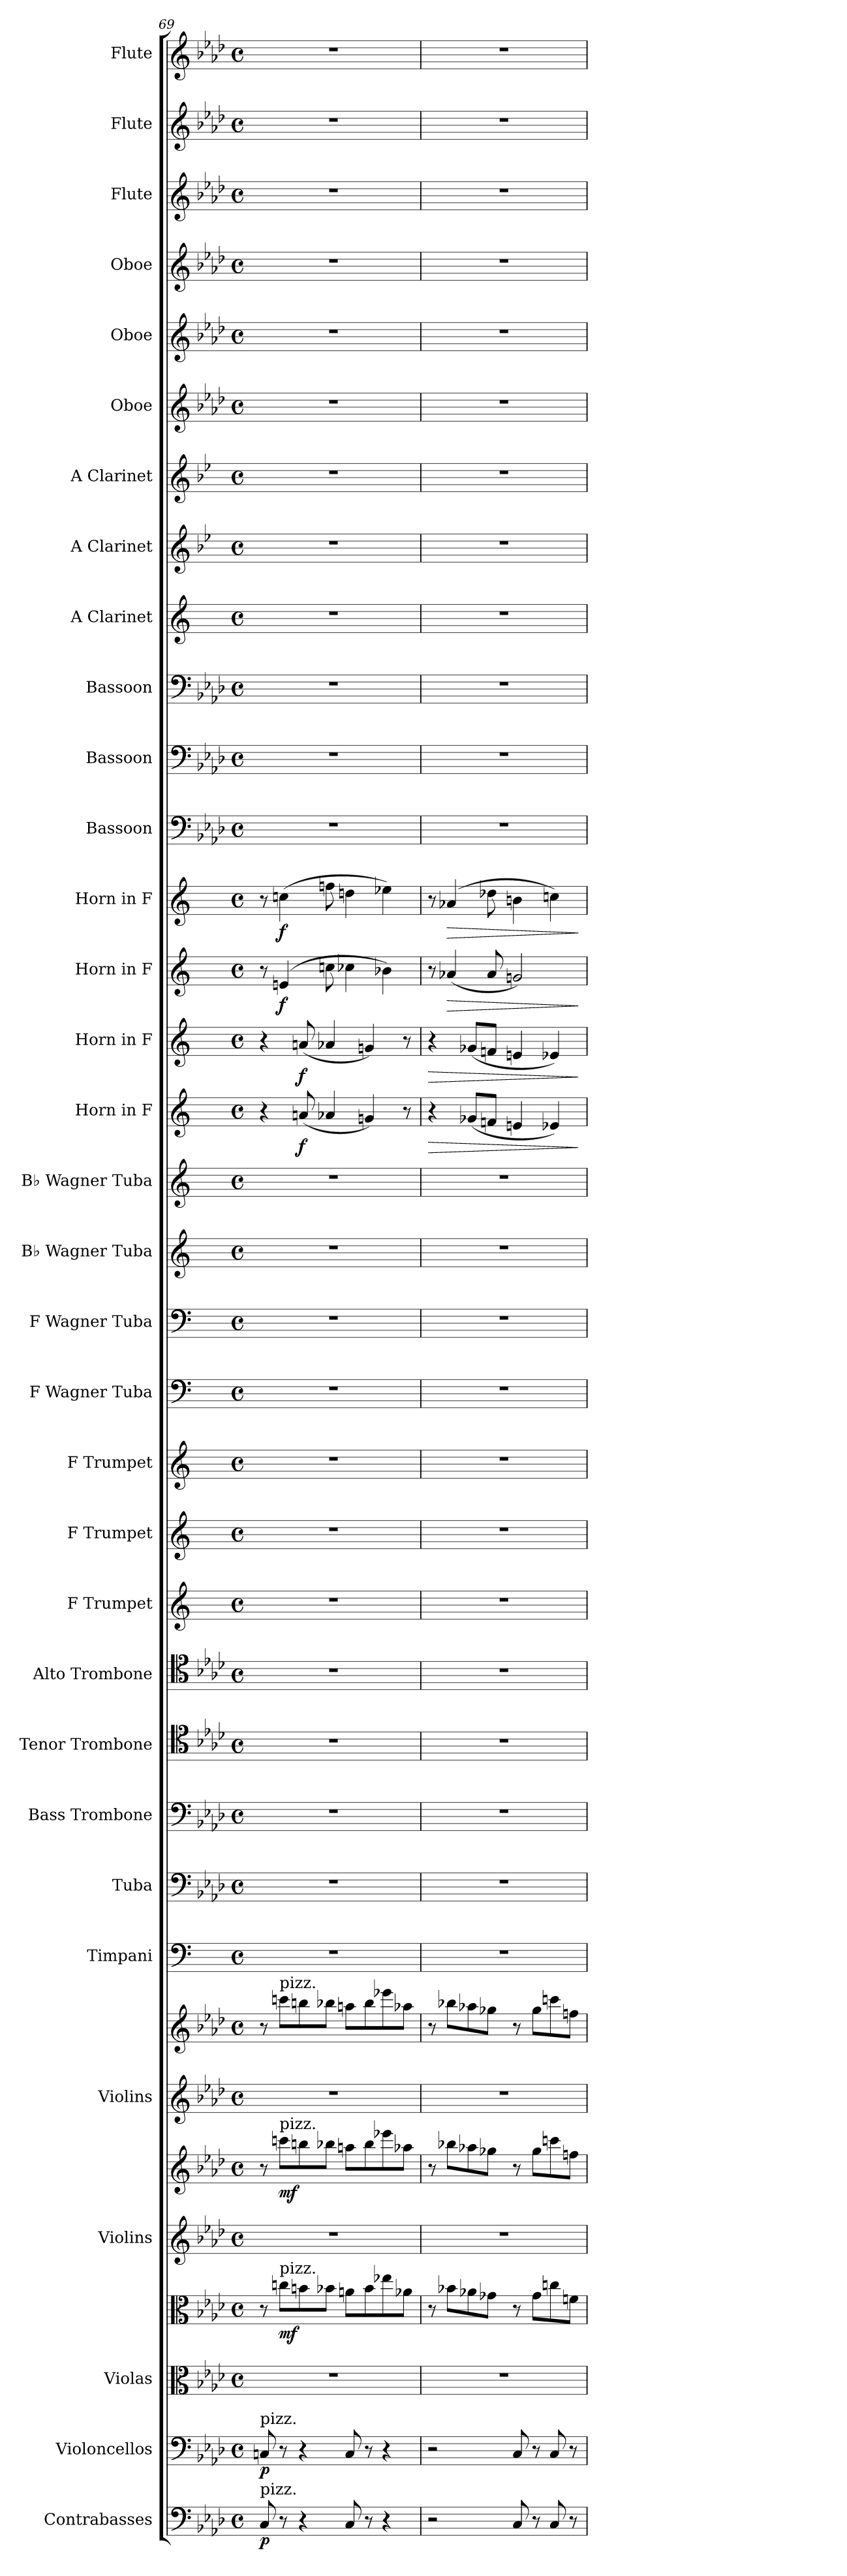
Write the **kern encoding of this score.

**kern	**dynam	**kern	**dynam	**kern	**kern	**dynam	**kern	**kern	**dynam	**kern	**kern	**kern	**kern	**kern	**kern	**kern	**kern	**kern	**kern	**kern	**kern	**kern	**kern	**kern	**dynam	**kern	**dynam	**kern	**dynam	**kern	**dynam	**kern	**kern	**kern	**kern	**kern	**kern	**kern	**kern	**kern	**kern	**kern	**kern
*part33	*part33	*part32	*part32	*part31	*part31	*part31	*part30	*part30	*part30	*part29	*part29	*part28	*part27	*part26	*part25	*part24	*part23	*part22	*part21	*part20	*part19	*part18	*part17	*part16	*part16	*part15	*part15	*part14	*part14	*part13	*part13	*part12	*part11	*part10	*part9	*part8	*part7	*part6	*part5	*part4	*part3	*part2	*part1
*staff36	*staff36	*staff35	*staff35	*staff34	*staff33	*staff33/34	*staff32	*staff31	*staff31/32	*staff30	*staff29	*staff28	*staff27	*staff26	*staff25	*staff24	*staff23	*staff22	*staff21	*staff20	*staff19	*staff18	*staff17	*staff16	*staff16	*staff15	*staff15	*staff14	*staff14	*staff13	*staff13	*staff12	*staff11	*staff10	*staff9	*staff8	*staff7	*staff6	*staff5	*staff4	*staff3	*staff2	*staff1
*I"Contrabasses	*	*I"Violoncellos	*	*I"Violas	*	*	*I"Violins	*	*	*I"Violins	*	*I"Timpani	*I"Tuba	*I"Bass Trombone	*I"Tenor Trombone	*I"Alto Trombone	*I"F Trumpet	*I"F Trumpet	*I"F Trumpet	*I"F Wagner Tuba	*I"F Wagner Tuba	*I"B♭ Wagner Tuba	*I"B♭ Wagner Tuba	*I"Horn in F	*	*I"Horn in F	*	*I"Horn in F	*	*I"Horn in F	*	*I"Bassoon	*I"Bassoon	*I"Bassoon	*I"A Clarinet	*I"A Clarinet	*I"A Clarinet	*I"Oboe	*I"Oboe	*I"Oboe	*I"Flute	*I"Flute	*I"Flute
*I'Cbs.	*	*I'Vcs.	*	*I'Vlas.	*	*	*I'Vlns.	*	*	*I'Vlns.	*	*I'Timp.	*I'Tba.	*I'B. Tbn.	*I'T. Tbn.	*I'A. Tbn.	*I'F Tpt.	*I'F Tpt.	*I'F Tpt.	*I'F Wag. Tu.	*I'F Wag. Tu.	*I'B♭ Wag. Tu.	*I'B♭ Wag. Tu.	*	*	*	*	*	*	*	*	*I'Bsn.	*I'Bsn.	*I'Bsn.	*I'A Cl.	*I'A Cl.	*I'A Cl.	*I'Ob.	*I'Ob.	*I'Ob.	*I'Fl.	*I'Fl.	*I'Fl.
*clefF4	*	*clefF4	*	*clefC3	*clefC3	*	*clefG2	*clefG2	*	*clefG2	*clefG2	*clefF4	*clefF4	*clefF4	*clefC4	*clefC4	*clefG2	*clefG2	*clefG2	*clefF4	*clefF4	*clefG2	*clefG2	*clefG2	*	*clefG2	*	*clefG2	*	*clefG2	*	*clefF4	*clefF4	*clefF4	*clefG2	*clefG2	*clefG2	*clefG2	*clefG2	*clefG2	*clefG2	*clefG2	*clefG2
*ITrd7c12	*	*	*	*	*	*	*	*	*	*	*	*	*	*	*	*	*ITrd-3c-5	*ITrd-3c-5	*ITrd-3c-5	*ITrd4c7	*ITrd4c7	*ITrd1c2	*ITrd1c2	*ITrd4c7	*	*ITrd4c7	*	*ITrd4c7	*	*ITrd4c7	*	*	*	*	*ITrd1c2	*ITrd1c2	*ITrd1c2	*	*	*	*	*	*
*k[b-e-a-d-]	*	*k[b-e-a-d-]	*	*k[b-e-a-d-]	*k[b-e-a-d-]	*	*k[b-e-a-d-]	*k[b-e-a-d-]	*	*k[b-e-a-d-]	*k[b-e-a-d-]	*k[]	*k[b-e-a-d-]	*k[b-e-a-d-]	*k[b-e-a-d-]	*k[b-e-a-d-]	*k[b-]	*k[b-]	*k[b-]	*k[b-]	*k[b-]	*k[b-e-]	*k[b-e-]	*k[b-]	*	*k[b-]	*	*k[b-]	*	*k[b-]	*	*k[b-e-a-d-]	*k[b-e-a-d-]	*k[b-e-a-d-]	*k[b-e-]	*k[b-e-a-d-]	*k[b-e-a-d-]	*k[b-e-a-d-]	*k[b-e-a-d-]	*k[b-e-a-d-]	*k[b-e-a-d-]	*k[b-e-a-d-]	*k[b-e-a-d-]
*M4/4	*	*M4/4	*	*M4/4	*M4/4	*	*M4/4	*M4/4	*	*M4/4	*M4/4	*M4/4	*M4/4	*M4/4	*M4/4	*M4/4	*M4/4	*M4/4	*M4/4	*M4/4	*M4/4	*M4/4	*M4/4	*M4/4	*	*M4/4	*	*M4/4	*	*M4/4	*	*M4/4	*M4/4	*M4/4	*M4/4	*M4/4	*M4/4	*M4/4	*M4/4	*M4/4	*M4/4	*M4/4	*M4/4
*met(c)	*	*met(c)	*	*met(c)	*met(c)	*	*met(c)	*met(c)	*	*met(c)	*met(c)	*met(c)	*met(c)	*met(c)	*met(c)	*met(c)	*met(c)	*met(c)	*met(c)	*met(c)	*met(c)	*met(c)	*met(c)	*met(c)	*	*met(c)	*	*met(c)	*	*met(c)	*	*met(c)	*met(c)	*met(c)	*met(c)	*met(c)	*met(c)	*met(c)	*met(c)	*met(c)	*met(c)	*met(c)	*met(c)
=69	=69	=69	=69	=69	=69	=69	=69	=69	=69	=69	=69	=69	=69	=69	=69	=69	=69	=69	=69	=69	=69	=69	=69	=69	=69	=69	=69	=69	=69	=69	=69	=69	=69	=69	=69	=69	=69	=69	=69	=69	=69	=69	=69
!	!	!LO:TX:a:t=pizz.	!	!	!	!	!	!	!	!	!	!	!	!	!	!	!	!	!	!	!	!	!	!	!	!	!	!	!	!	!	!	!	!	!	!	!	!	!	!	!	!	!
!LO:TX:a:t=pizz.	!	!	!	!	!	!	!	!	!	!	!	!	!	!	!	!	!	!	!	!	!	!	!	!	!	!	!	!	!	!	!	!	!	!	!	!	!	!	!	!	!	!	!
!	!LO:DY:b	!	!LO:DY:b	!	!	!	!	!	!	!	!	!	!	!	!	!	!	!	!	!	!	!	!	!	!	!	!	!	!	!	!	!	!	!	!	!	!	!	!	!	!	!	!
8CC/	p	8Cn/	p	1r	8r	.	1r	8r	.	1r	8r	1r	1r	1r	1r	1r	1r	1r	1r	1r	1r	1r	1r	4r	.	4r	.	8r	.	8r	.	1r	1r	1r	1r	1r	1r	1r	1r	1r	1r	1r	1r
!	!	!	!	!	!	!	!	!	!	!	!LO:TX:a:t=pizz.	!	!	!	!	!	!	!	!	!	!	!	!	!	!	!	!	!	!	!	!	!	!	!	!	!	!	!	!	!	!	!	!
!	!	!	!	!	!	!	!	!LO:TX:a:t=pizz.	!	!	!	!	!	!	!	!	!	!	!	!	!	!	!	!	!	!	!	!	!	!	!	!	!	!	!	!	!	!	!	!	!	!	!
!	!	!	!	!	!LO:TX:a:t=pizz.	!	!	!	!	!	!	!	!	!	!	!	!	!	!	!	!	!	!	!	!	!	!	!	!	!	!	!	!	!	!	!	!	!	!	!	!	!	!
!	!	!	!	!	!	!LO:DY:b	!	!	!LO:DY:b	!	!	!	!	!	!	!	!	!	!	!	!	!	!	!	!	!	!	!	!LO:DY:b	!	!LO:DY:b	!	!	!	!	!	!	!	!	!	!	!	!
8r	.	8r	.	.	8ccn\L	mf	.	8cccn\L	mf	.	8cccn\L	.	.	.	.	.	.	.	.	.	.	.	.	.	.	.	.	(>4An/	f	(>4fn\	f	.	.	.	.	.	.	.	.	.	.	.	.
!	!	!	!	!	!	!	!	!	!	!	!	!	!	!	!	!	!	!	!	!	!	!	!	!	!LO:DY:b	!	!LO:DY:b	!	!	!	!	!	!	!	!	!	!	!	!	!	!	!	!
4r	.	4r	.	.	8bn\	.	.	8bbn\	.	.	8bbn\	.	.	.	.	.	.	.	.	.	.	.	.	(<8dn/	f	(<8dn/	f	.	.	.	.	.	.	.	.	.	.	.	.	.	.	.	.
.	.	.	.	.	8b-X\J	.	.	8bb-X\J	.	.	8bb-X\J	.	.	.	.	.	.	.	.	.	.	.	.	4d-X/	.	4d-X/	.	8fn\	.	8b-X\	.	.	.	.	.	.	.	.	.	.	.	.	.
8CC/	.	8C/	.	.	8an\L	.	.	8aan\L	.	.	8aan\L	.	.	.	.	.	.	.	.	.	.	.	.	.	.	.	.	4f-X\	.	4gn\	.	.	.	.	.	.	.	.	.	.	.	.	.
8r	.	8r	.	.	8b-\	.	.	8bb-\	.	.	8bb-\	.	.	.	.	.	.	.	.	.	.	.	.	4cn/)	.	4cn/)	.	.	.	.	.	.	.	.	.	.	.	.	.	.	.	.	.
4r	.	4r	.	.	8ee-X\	.	.	8eee-X\	.	.	8eee-X\	.	.	.	.	.	.	.	.	.	.	.	.	.	.	.	.	4e-X\)	.	4a-X\)	.	.	.	.	.	.	.	.	.	.	.	.	.
.	.	.	.	.	8a-X\J	.	.	8aa-X\J	.	.	8aa-X\J	.	.	.	.	.	.	.	.	.	.	.	.	8r	.	8r	.	.	.	.	.	.	.	.	.	.	.	.	.	.	.	.	.
!!LO:PB:g=z
=70	=70	=70	=70	=70	=70	=70	=70	=70	=70	=70	=70	=70	=70	=70	=70	=70	=70	=70	=70	=70	=70	=70	=70	=70	=70	=70	=70	=70	=70	=70	=70	=70	=70	=70	=70	=70	=70	=70	=70	=70	=70	=70	=70
!	!	!	!	!	!	!	!	!	!	!	!	!	!	!	!	!	!	!	!	!	!	!	!	!	!LO:HP:b	!	!LO:HP:b	!	!	!	!	!	!	!	!	!	!	!	!	!	!	!	!
2r	.	2r	.	1r	8r	.	1r	8r	.	1r	8r	1r	1r	1r	1r	1r	1r	1r	1r	1r	1r	1r	1r	4r	>	4r	>	8r	.	8r	.	1r	1r	1r	1r	1r	1r	1r	1r	1r	1r	1r	1r
!	!	!	!	!	!	!	!	!	!	!	!	!	!	!	!	!	!	!	!	!	!	!	!	!	!	!	!	!	!LO:HP:b	!	!LO:HP:b	!	!	!	!	!	!	!	!	!	!	!	!
.	.	.	.	.	8b-X\L	.	.	8bb-X\L	.	.	8bb-X\L	.	.	.	.	.	.	.	.	.	.	.	.	.	.	.	.	(<4d-X/	>	(>4d-X/	>	.	.	.	.	.	.	.	.	.	.	.	.
.	.	.	.	.	8a-X\	.	.	8aa-X\	.	.	8aa-X\	.	.	.	.	.	.	.	.	.	.	.	.	(<8c-X/L	.	(<8c-X/L	.	.	.	.	.	.	.	.	.	.	.	.	.	.	.	.	.
.	.	.	.	.	8g-X\J	.	.	8gg-X\J	.	.	8gg-X\J	.	.	.	.	.	.	.	.	.	.	.	.	8B-X/J	.	8B-X/J	.	8d-/	.	8g-X\	.	.	.	.	.	.	.	.	.	.	.	.	.
8CC/	.	8C/	.	.	8r	.	.	8r	.	.	8r	.	.	.	.	.	.	.	.	.	.	.	.	4An/	.	4An/	.	2cn/)	.	4en\	.	.	.	.	.	.	.	.	.	.	.	.	.
8r	.	8r	.	.	8g-\L	.	.	8gg-\L	.	.	8gg-\L	.	.	.	.	.	.	.	.	.	.	.	.	.	.	.	.	.	.	.	.	.	.	.	.	.	.	.	.	.	.	.	.
8CC/	.	8C/	.	.	8ccn\	.	.	8cccn\	.	.	8cccn\	.	.	.	.	.	.	.	.	.	.	.	.	4A-X/)	.	4A-X/)	.	.	.	4fn\)	.	.	.	.	.	.	.	.	.	.	.	.	.
8r	.	8r	.	.	8fn\J	.	.	8ffn\J	.	.	8ffn\J	.	.	.	.	.	.	.	.	.	.	.	.	.	.	.	.	.	.	.	.	.	.	.	.	.	.	.	.	.	.	.	.
.	.	.	.	.	.	.	.	.	.	.	.	.	.	.	.	.	.	.	.	.	.	.	.	.	]	.	]	.	]	.	]	.	.	.	.	.	.	.	.	.	.	.	.
=	=	=	=	=	=	=	=	=	=	=	=	=	=	=	=	=	=	=	=	=	=	=	=	=	=	=	=	=	=	=	=	=	=	=	=	=	=	=	=	=	=	=	=
*-	*-	*-	*-	*-	*-	*-	*-	*-	*-	*-	*-	*-	*-	*-	*-	*-	*-	*-	*-	*-	*-	*-	*-	*-	*-	*-	*-	*-	*-	*-	*-	*-	*-	*-	*-	*-	*-	*-	*-	*-	*-	*-	*-
